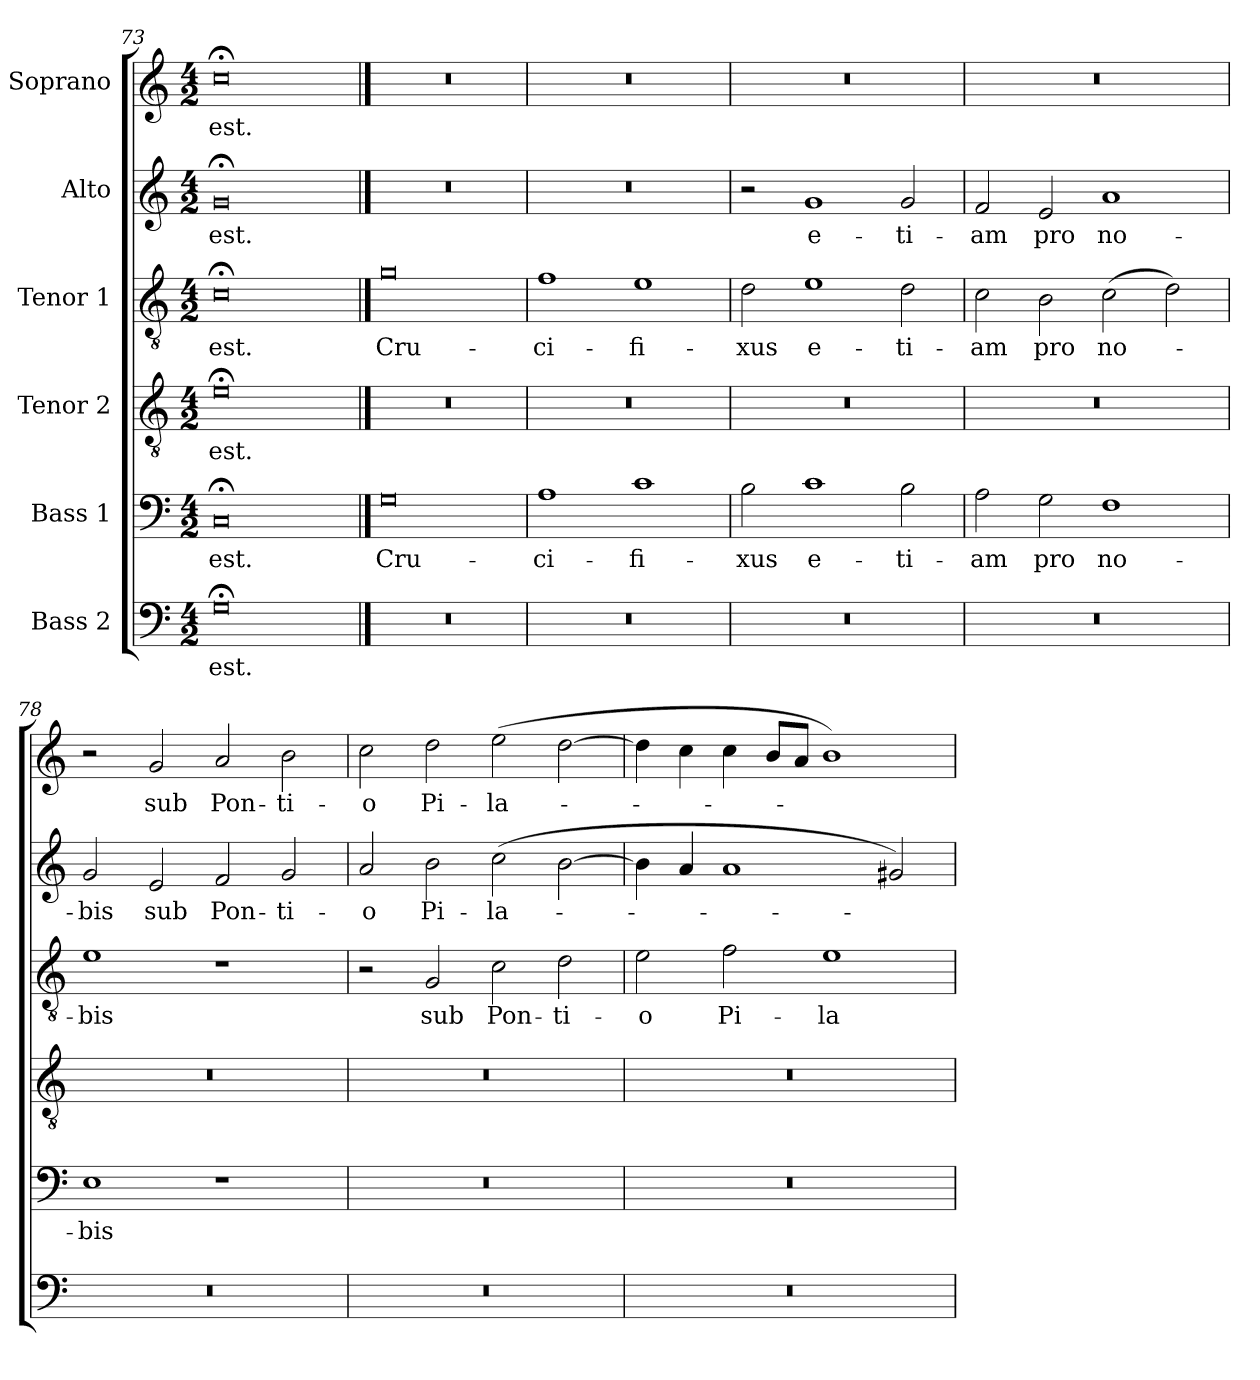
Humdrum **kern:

**kern	**text	**kern	**text	**kern	**text	**kern	**text	**kern	**text	**kern	**text
*part6	*part6	*part5	*part5	*part4	*part4	*part3	*part3	*part2	*part2	*part1	*part1
*staff6	*staff6	*staff5	*staff5	*staff4	*staff4	*staff3	*staff3	*staff2	*staff2	*staff1	*staff1
*I"Bass 2	*	*I"Bass 1	*	*I"Tenor 2	*	*I"Tenor 1	*	*I"Alto	*	*I"Soprano	*
*clefF4	*	*clefF4	*	*clefGv2	*	*clefGv2	*	*clefG2	*	*clefG2	*
*k[]	*	*k[]	*	*k[]	*	*k[]	*	*k[]	*	*k[]	*
*C:	*	*C:	*	*C:	*	*C:	*	*C:	*	*C:	*
*M4/2	*	*M4/2	*	*M4/2	*	*M4/2	*	*M4/2	*	*M4/2	*
=73	=73	=73	=73	=73	=73	=73	=73	=73	=73	=73	=73
0G;<	est.	0C;<	est.	0e;<	est.	0c;<	est.	0g;	est.	0cc;<	est.
!!LO:PB:g=z
==74	==74	==74	==74	==74	==74	==74	==74	==74	==74	==74	==74
0r	.	0G	Cru-	0r	.	0g	Cru-	0r	.	0r	.
=75	=75	=75	=75	=75	=75	=75	=75	=75	=75	=75	=75
0r	.	1A	-ci-	0r	.	1f	-ci-	0r	.	0r	.
.	.	1c	-fi-	.	.	1e	-fi-	.	.	.	.
=76	=76	=76	=76	=76	=76	=76	=76	=76	=76	=76	=76
0r	.	2B\	-xus	0r	.	2d\	-xus	2r	.	0r	.
.	.	1c	e-	.	.	1e	e-	1g	e-	.	.
.	.	2B\	-ti-	.	.	2d\	-ti-	2g/	-ti-	.	.
=77	=77	=77	=77	=77	=77	=77	=77	=77	=77	=77	=77
0r	.	2A\	-am	0r	.	2c\	-am	2f/	-am	0r	.
.	.	2G\	pro	.	.	2B\	pro	2e/	pro	.	.
.	.	1F	no-	.	.	(2c\	no-	1a	no-	.	.
.	.	.	.	.	.	2d\)	.	.	.	.	.
=78	=78	=78	=78	=78	=78	=78	=78	=78	=78	=78	=78
0r	.	1E	-bis	0r	.	1e	-bis	2g/	-bis	2r	.
.	.	.	.	.	.	.	.	2e/	sub	2g/	sub
.	.	1r	.	.	.	1r	.	2f/	Pon-	2a/	Pon-
.	.	.	.	.	.	.	.	2g/	-ti-	2b\	-ti-
=79	=79	=79	=79	=79	=79	=79	=79	=79	=79	=79	=79
0r	.	0r	.	0r	.	2r	.	2a/	-o	2cc\	-o
.	.	.	.	.	.	2G/	sub	2b\	Pi-	2dd\	Pi-
.	.	.	.	.	.	2c\	Pon-	(2cc\	-la-	(2ee\	-la-
.	.	.	.	.	.	2d\	-ti-	[2b\	.	[2dd\	.
=80	=80	=80	=80	=80	=80	=80	=80	=80	=80	=80	=80
0r	.	0r	.	0r	.	2e\	-o	4b\]	.	4dd\]	.
.	.	.	.	.	.	.	.	4a/	.	4cc\	.
.	.	.	.	.	.	2f\	Pi-	1a	.	4cc\	.
.	.	.	.	.	.	.	.	.	.	8b/L	.
.	.	.	.	.	.	.	.	.	.	8a/J	.
.	.	.	.	.	.	1e	-la-	.	.	1b)	.
.	.	.	.	.	.	.	.	2g#X/)	.	.	.
=	=	=	=	=	=	=	=	=	=	=	=
*-	*-	*-	*-	*-	*-	*-	*-	*-	*-	*-	*-
